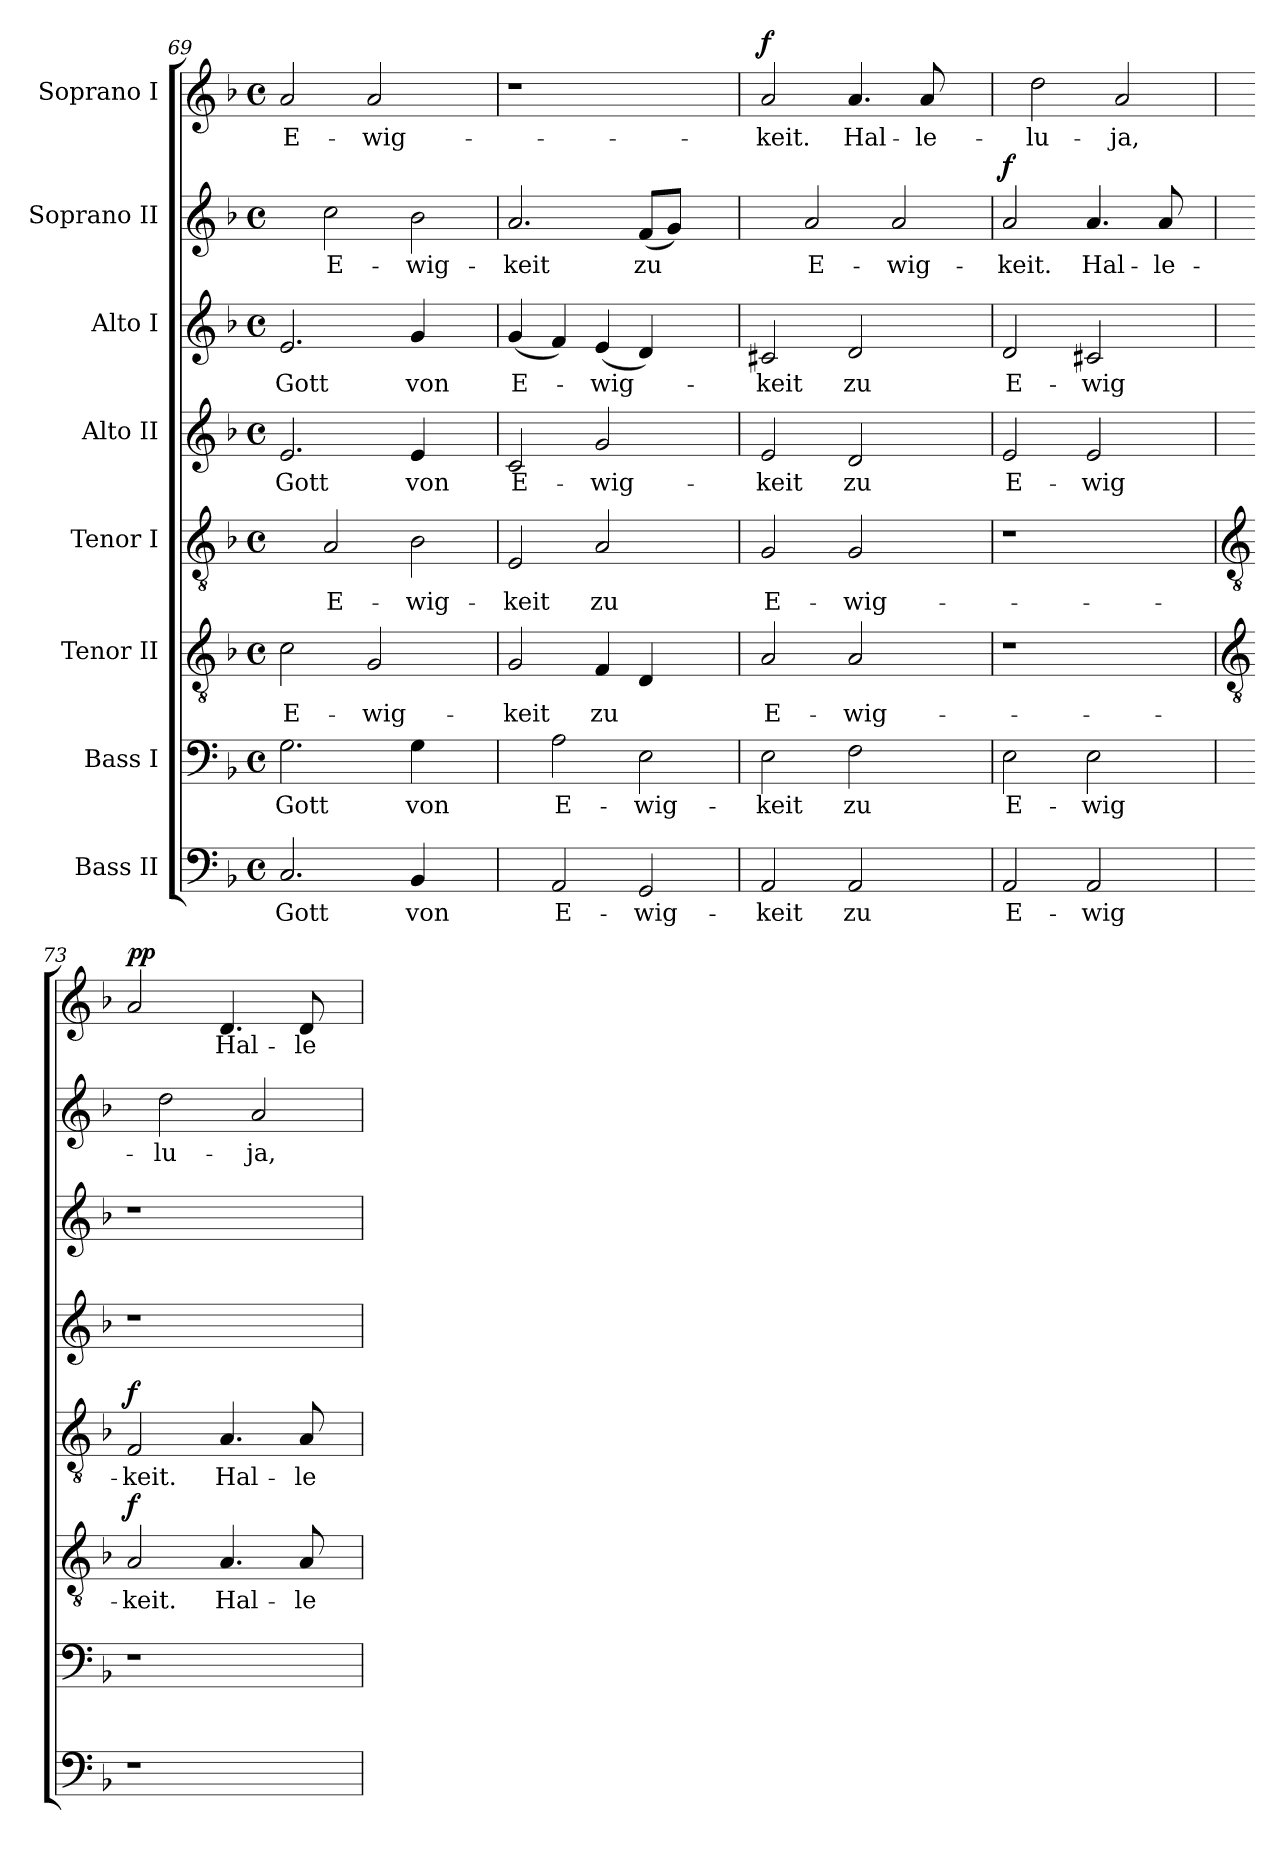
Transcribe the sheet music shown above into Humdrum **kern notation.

**kern	**text	**kern	**text	**kern	**text	**dynam	**kern	**text	**dynam	**kern	**text	**kern	**text	**kern	**text	**dynam	**kern	**text	**dynam
*part8	*part8	*part7	*part7	*part6	*part6	*part6	*part5	*part5	*part5	*part4	*part4	*part3	*part3	*part2	*part2	*part2	*part1	*part1	*part1
*staff8	*staff8	*staff7	*staff7	*staff6	*staff6	*staff6	*staff5	*staff5	*staff5	*staff4	*staff4	*staff3	*staff3	*staff2	*staff2	*staff2	*staff1	*staff1	*staff1
*I"Bass II	*	*I"Bass I	*	*I"Tenor II	*	*	*I"Tenor I	*	*	*I"Alto II	*	*I"Alto I	*	*I"Soprano II	*	*	*I"Soprano I	*	*
*clefF4	*	*clefF4	*	*clefGv2	*	*	*clefGv2	*	*	*clefG2	*	*clefG2	*	*clefG2	*	*	*clefG2	*	*
*k[b-]	*	*k[b-]	*	*k[b-]	*	*	*k[b-]	*	*	*k[b-]	*	*k[b-]	*	*k[b-]	*	*	*k[b-]	*	*
*F:	*	*F:	*	*F:	*	*	*F:	*	*	*F:	*	*F:	*	*F:	*	*	*F:	*	*
*M4/4	*	*M4/4	*	*M4/4	*	*	*M4/4	*	*	*M4/4	*	*M4/4	*	*M4/4	*	*	*M4/4	*	*
*met(c)	*	*met(c)	*	*met(c)	*	*	*met(c)	*	*	*met(c)	*	*met(c)	*	*met(c)	*	*	*met(c)	*	*
=69A	=69A	=69A	=69A	=69A	=69A	=69A	=69A	=69A	=69A	=69A	=69A	=69A	=69A	=69A	=69A	=69A	=69A	=69A	=69A
!	!LO:LY:b	!	!LO:LY:b	!	!LO:LY:b	!	!	!	!	!	!LO:LY:b	!	!LO:LY:b	!	!	!	!	!LO:LY:b	!
2.C/	Gott	2.G\	Gott	2c\	E-	.	4ryy	.	.	2.e/	Gott	2.e/	Gott	4ryy	.	.	2a/	E-	.
!	!	!	!	!	!	!	!	!LO:LY:b	!	!	!	!	!	!	!LO:LY:b	!	!	!	!
.	.	.	.	.	.	.	2A/	E-	.	.	.	.	.	2cc\	E-	.	.	.	.
!	!	!	!	!	!LO:LY:b	!	!	!	!	!	!	!	!	!	!	!	!	!LO:LY:b	!
.	.	.	.	2G/	-wig-	.	.	.	.	.	.	.	.	.	.	.	2a/	-wig-	.
!	!LO:LY:b	!	!LO:LY:b	!	!	!	!	!LO:LY:b	!	!	!LO:LY:b	!	!LO:LY:b	!	!LO:LY:b	!	!	!	!
4BB-/	von	4G\	von	.	.	.	2B-\	-wig-	.	4e/	von	4g/	von	2b-\	-wig-	.	.	.	.
4ryy	.	4ryy	.	4ryy	.	.	.	.	.	4ryy	.	4ryy	.	.	.	.	4ryy	.	.
=70A	=70A	=70A	=70A	=70A	=70A	=70A	=70A	=70A	=70A	=70A	=70A	=70A	=70A	=70A	=70A	=70A	=70A	=70A	=70A
!	!	!	!	!	!LO:LY:b	!	!	!LO:LY:b	!	!	!LO:LY:b	!	!LO:LY:b	!	!LO:LY:b	!	!	!	!
4ryy	.	4ryy	.	2G/	-keit	.	2E/	-keit	.	2c/	E-	(<4g/	E-	2.a/	-keit	.	1r	.	.
!	!LO:LY:b	!	!LO:LY:b	!	!	!	!	!	!	!	!	!	!	!	!	!	!	!	!
2AA/	E-	2A\	E-	.	.	.	.	.	.	.	.	4f/)	.	.	.	.	.	.	.
!	!	!	!	!	!LO:LY:b	!	!	!LO:LY:b	!	!	!LO:LY:b	!	!LO:LY:b	!	!	!	!	!	!
.	.	.	.	4F/	zu	.	2A/	zu	.	2g/	-wig-	(<4e/	-wig-	.	.	.	.	.	.
!	!LO:LY:b	!	!LO:LY:b	!	!	!	!	!	!	!	!	!	!	!	!LO:LY:b	!	!	!	!
2GG/	-wig-	2E\	-wig-	4D/	.	.	.	.	.	.	.	4d/)	.	(<8f/L	zu	.	.	.	.
.	.	.	.	.	.	.	.	.	.	.	.	.	.	8g/J)	.	.	.	.	.
.	.	.	.	4ryy	.	.	4ryy	.	.	4ryy	.	4ryy	.	4ryy	.	.	4ryy	.	.
!!LO:LB:g=z
=71	=71	=71	=71	=71	=71	=71	=71	=71	=71	=71	=71	=71	=71	=71	=71	=71	=71	=71	=71
!	!LO:LY:b	!	!LO:LY:b	!	!LO:LY:b	!	!	!LO:LY:b	!	!	!LO:LY:b	!	!LO:LY:b	!	!	!	!	!LO:LY:b	!LO:DY:a
2AA/	-keit	2E\	-keit	2A/	E-	.	2G/	E-	.	2e/	-keit	2c#X/	-keit	4ryy	.	.	2a/	-keit.	f
!	!	!	!	!	!	!	!	!	!	!	!	!	!	!	!LO:LY:b	!	!	!	!
.	.	.	.	.	.	.	.	.	.	.	.	.	.	2a/	E-	.	.	.	.
!	!LO:LY:b	!	!LO:LY:b	!	!LO:LY:b	!	!	!LO:LY:b	!	!	!LO:LY:b	!	!LO:LY:b	!	!	!	!	!LO:LY:b	!
2AA/	zu	2F\	zu	2A/	-wig-	.	2G/	-wig-	.	2d/	zu	2d/	zu	.	.	.	4.a/	Hal-	.
!	!	!	!	!	!	!	!	!	!	!	!	!	!	!	!LO:LY:b	!	!	!	!
.	.	.	.	.	.	.	.	.	.	.	.	.	.	2a/	-wig-	.	.	.	.
!	!	!	!	!	!	!	!	!	!	!	!	!	!	!	!	!	!	!LO:LY:b	!
.	.	.	.	.	.	.	.	.	.	.	.	.	.	.	.	.	8a/	-le-	.
4ryy	.	4ryy	.	4ryy	.	.	4ryy	.	.	4ryy	.	4ryy	.	.	.	.	4ryy	.	.
!!LO:LB:g=z
=72	=72	=72	=72	=72	=72	=72	=72	=72	=72	=72	=72	=72	=72	=72	=72	=72	=72	=72	=72
!	!LO:LY:b	!	!LO:LY:b	!	!	!	!	!	!	!	!LO:LY:b	!	!LO:LY:b	!	!LO:LY:b	!LO:DY:a	!	!	!
2AA/	E-	2E\	E-	1r	.	.	1r	.	.	2e/	E-	2d/	E-	2a/	-keit.	f	8ryy	.	.
!	!	!	!	!	!	!	!	!	!	!	!	!	!	!	!	!	!	!LO:LY:b	!
.	.	.	.	.	.	.	.	.	.	.	.	.	.	.	.	.	2dd\	-lu-	.
!	!LO:LY:b	!	!LO:LY:b	!	!	!	!	!	!	!	!LO:LY:b	!	!LO:LY:b	!	!LO:LY:b	!	!	!	!
2AA/	-wig-	2E\	-wig-	.	.	.	.	.	.	2e/	-wig-	2c#X/	-wig-	4.a/	Hal-	.	.	.	.
!	!	!	!	!	!	!	!	!	!	!	!	!	!	!	!	!	!	!LO:LY:b	!
.	.	.	.	.	.	.	.	.	.	.	.	.	.	.	.	.	2a/	-ja,	.
!	!	!	!	!	!	!	!	!	!	!	!	!	!	!	!LO:LY:b	!	!	!	!
.	.	.	.	.	.	.	.	.	.	.	.	.	.	8a/	-le-	.	.	.	.
8ryy	.	8ryy	.	8ryy	.	.	8ryy	.	.	8ryy	.	8ryy	.	8ryy	.	.	.	.	.
!!LO:LB:g=z
=73	=73	=73	=73	=73	=73	=73	=73	=73	=73	=73	=73	=73	=73	=73	=73	=73	=73	=73	=73
*	*	*	*	*clefGv2	*	*	*clefGv2	*	*	*	*	*	*	*	*	*	*	*	*
!	!	!	!	!	!LO:LY:b	!LO:DY:a	!	!LO:LY:b	!LO:DY:a	!	!	!	!	!	!	!	!	!	!LO:DY:b
!	!	!	!	!	!	!	!	!	!	!	!	!	!	!	!	!	!	!	!LO:DY:n=1:a
1r	.	1r	.	2A/	-keit.	f	2F/	-keit.	f	1r	.	1r	.	8ryy	.	.	2a/	.	p p
!	!	!	!	!	!	!	!	!	!	!	!	!	!	!	!LO:LY:b	!	!	!	!
.	.	.	.	.	.	.	.	.	.	.	.	.	.	2dd\	-lu-	.	.	.	.
!	!	!	!	!	!LO:LY:b	!	!	!LO:LY:b	!	!	!	!	!	!	!	!	!	!LO:LY:b	!
.	.	.	.	4.A/	Hal-	.	4.A/	Hal-	.	.	.	.	.	.	.	.	4.d/	Hal-	.
!	!	!	!	!	!	!	!	!	!	!	!	!	!	!	!LO:LY:b	!	!	!	!
.	.	.	.	.	.	.	.	.	.	.	.	.	.	2a/	-ja,	.	.	.	.
!	!	!	!	!	!LO:LY:b	!	!	!LO:LY:b	!	!	!	!	!	!	!	!	!	!LO:LY:b	!
.	.	.	.	8A/	-le-	.	8A/	-le-	.	.	.	.	.	.	.	.	8d/	-le-	.
8ryy	.	8ryy	.	8ryy	.	.	8ryy	.	.	8ryy	.	8ryy	.	.	.	.	8ryy	.	.
=	=	=	=	=	=	=	=	=	=	=	=	=	=	=	=	=	=	=	=
*-	*-	*-	*-	*-	*-	*-	*-	*-	*-	*-	*-	*-	*-	*-	*-	*-	*-	*-	*-
